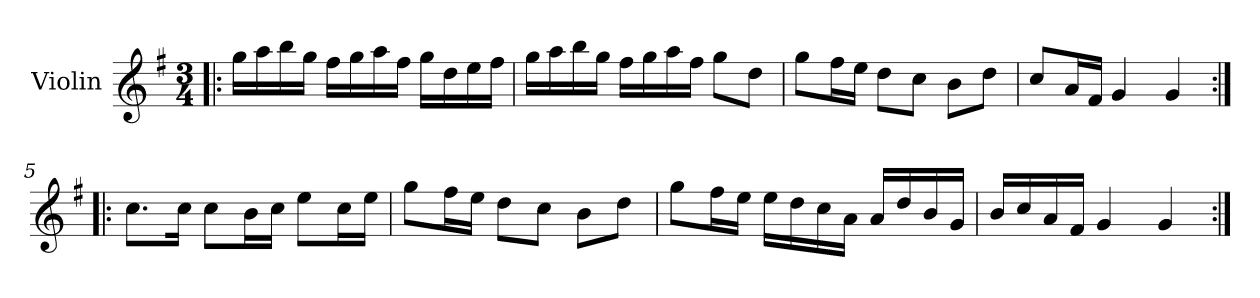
**kern
*part1
*staff1
*I"Violin
*I'Vln.
*clefG2
*k[f#]
*M3/4
=1!|:
16gg\LL
16aa\
16bb\
16gg\JJ
16ff#\LL
16gg\
16aa\
16ff#\JJ
16gg\LL
16dd\
16ee\
16ff#\JJ
=2
16gg\LL
16aa\
16bb\
16gg\JJ
16ff#\LL
16gg\
16aa\
16ff#\JJ
8gg\L
8dd\J
=3
8gg\L
16ff#\L
16ee\JJ
8dd\L
8cc\J
8b\L
8dd\J
=4
8cc/L
16a/L
16f#/JJ
4g/
4g/
!!LO:LB:g=z
=5:|!|:
8.cc\L
16cc\Jk
8cc\L
16b\L
16cc\JJ
8ee\L
16cc\L
16ee\JJ
=6
8gg\L
16ff#\L
16ee\JJ
8dd\L
8cc\J
8b\L
8dd\J
=7
8gg\L
16ff#\L
16ee\JJ
16ee\LL
16dd\
16cc\
16a\JJ
16a/LL
16dd/
16b/
16g/JJ
=8
16b/LL
16cc/
16a/
16f#/JJ
4g/
4g/
=:|!
*-
